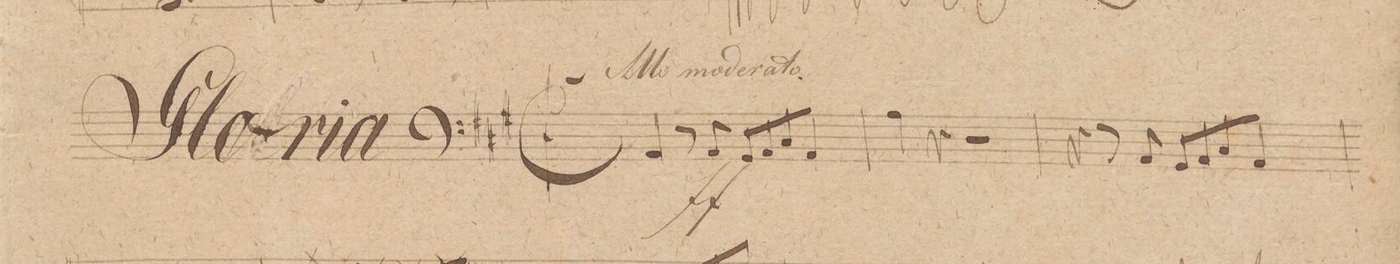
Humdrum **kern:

**kern	**dynam
*I"Basso.	*
*clefF4	*
*k[f#c#g#]	*
*met(c|)	*
*M2/2	*
4AA/	.
8r	.
8AA/	ff
8GG#/L	.
8AA/	.
8C#/	.
8AA/J	.
=2	=2
4A\	.
4r	.
2r	.
=3	=3
4r	.
8r	.
8AA/	.
8GG#/L	.
8AA/	.
8C#/	.
8AA/J	.
=4	=4
*-	*-
